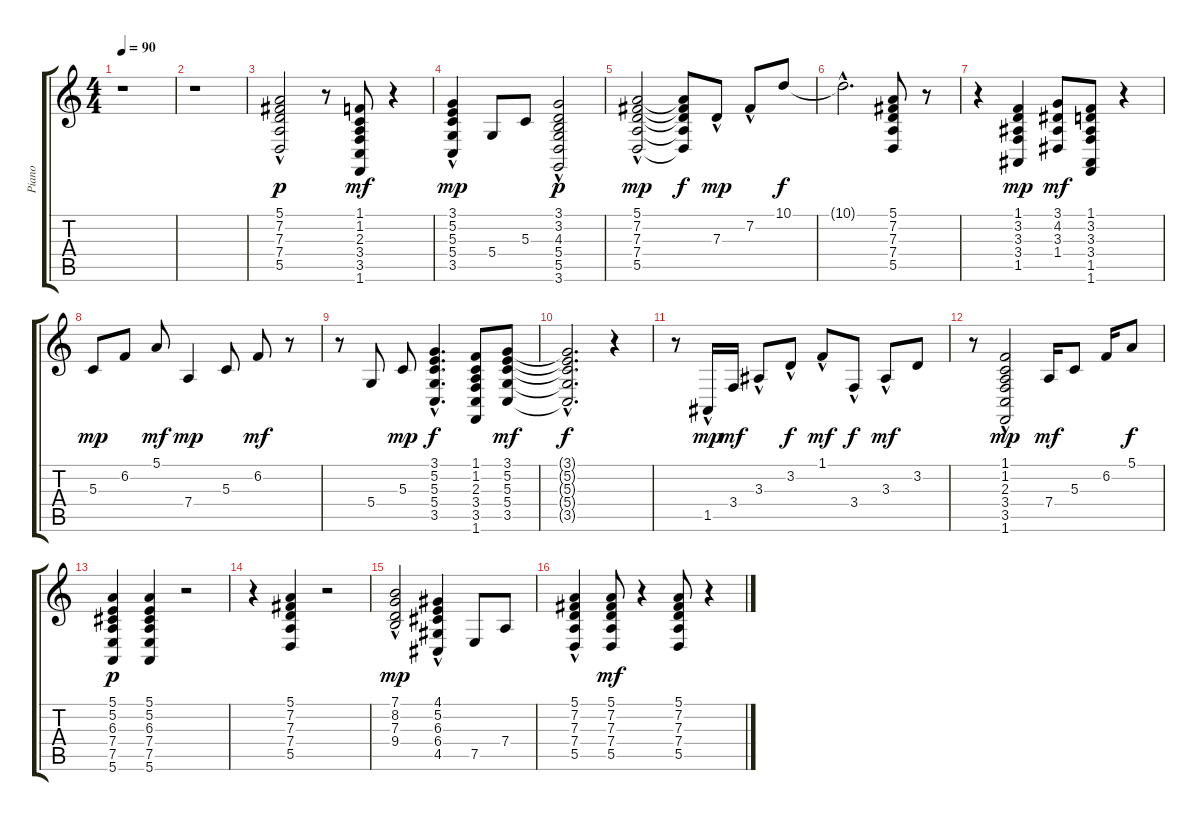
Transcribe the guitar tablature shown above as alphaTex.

\track ("Piano   " "Piano   ") {instrument acousticgrandpiano}
\staff {score tabs}
\tuning (E4 B3 G3 D3 A2 E2) {hide}
\ts (4 4)
\tempo 90
\clef g2
\ks c
r.1{dy p} |
r.1 |
(5.1 7.2 7.3 7.4{hac} 5.5).2 r.8 (1.1 1.2 2.3 3.4 3.5 1.6).8{dy mf} r.4 |
(3.1 5.2 5.3 5.4{hac} 3.5).4{dy mp} 5.4.8 5.3.8 (3.1 3.2 4.3{hac} 5.4 5.5 3.6).2{dy p} |
(5.1{hac} 7.2{hac} 7.3{hac} 7.4 5.5).2{dy mp} (5.1{t} 7.2{t} 7.3{t} 7.4{t} 5.5{t}).8{dy f} 7.3{hac}.8{dy mp} 7.2{hac}.8 10.1.8{dy f} |
10.1{hac t}.2{d} (5.1 7.2 7.3 7.4 5.5).8 r.8 |
r.4 (1.1 3.2 3.3 3.4 1.5).4{dy mp} (3.1 4.2 3.3 1.4).8{dy mf} (1.1 3.2 3.3 3.4 1.5 1.6).8 r.4 |
5.3.8{dy mp} 6.2.8 5.1.8{dy mf} 7.4.4{dy mp} 5.3.8 6.2.8{dy mf} r.8 |
r.8 5.4.8 5.3.8{dy mp} (3.1{hac} 5.2{hac} 5.3{hac} 5.4{hac} 3.5{hac}).4{d dy f} (1.1 1.2 2.3 3.4 3.5 1.6).8 (3.1 5.2 5.3 5.4 3.5).8{dy mf} |
(3.1{hac t} 5.2{hac t} 5.3{hac t} 5.4{hac t} 3.5{hac t}).2{d dy f} r.4 |
r.8 1.5{hac}.16{dy mp} 3.4.16{dy mf} 3.3{hac}.8 3.2{hac}.8{dy f} 1.1{hac}.8{dy mf} 3.4{hac}.8{dy f} 3.3{hac}.8{dy mf} 3.2.8 |
r.8 (1.1 1.2 2.3 3.4 3.5 1.6{hac}).2{dy mp} 7.4.16{dy mf} 5.3.8 6.2.16 5.1.8{dy f} |
(5.1 5.2 6.3 7.4 7.5 5.6).4{dy p} (5.1 5.2 6.3 7.4 7.5 5.6).4 r.2 |
r.4 (5.1 7.2 7.3 7.4 5.5).4 r.2 |
(7.1 8.2 7.3 9.4{hac}).2{dy mp} (4.1 5.2 6.3 6.4 4.5{hac}).4 7.5.8 7.4.8 |
(5.1 7.2 7.3{hac} 7.4 5.5).4 (5.1 7.2 7.3 7.4 5.5).8{dy mf} r.4 (5.1 7.2 7.3 7.4 5.5).8 r.4
